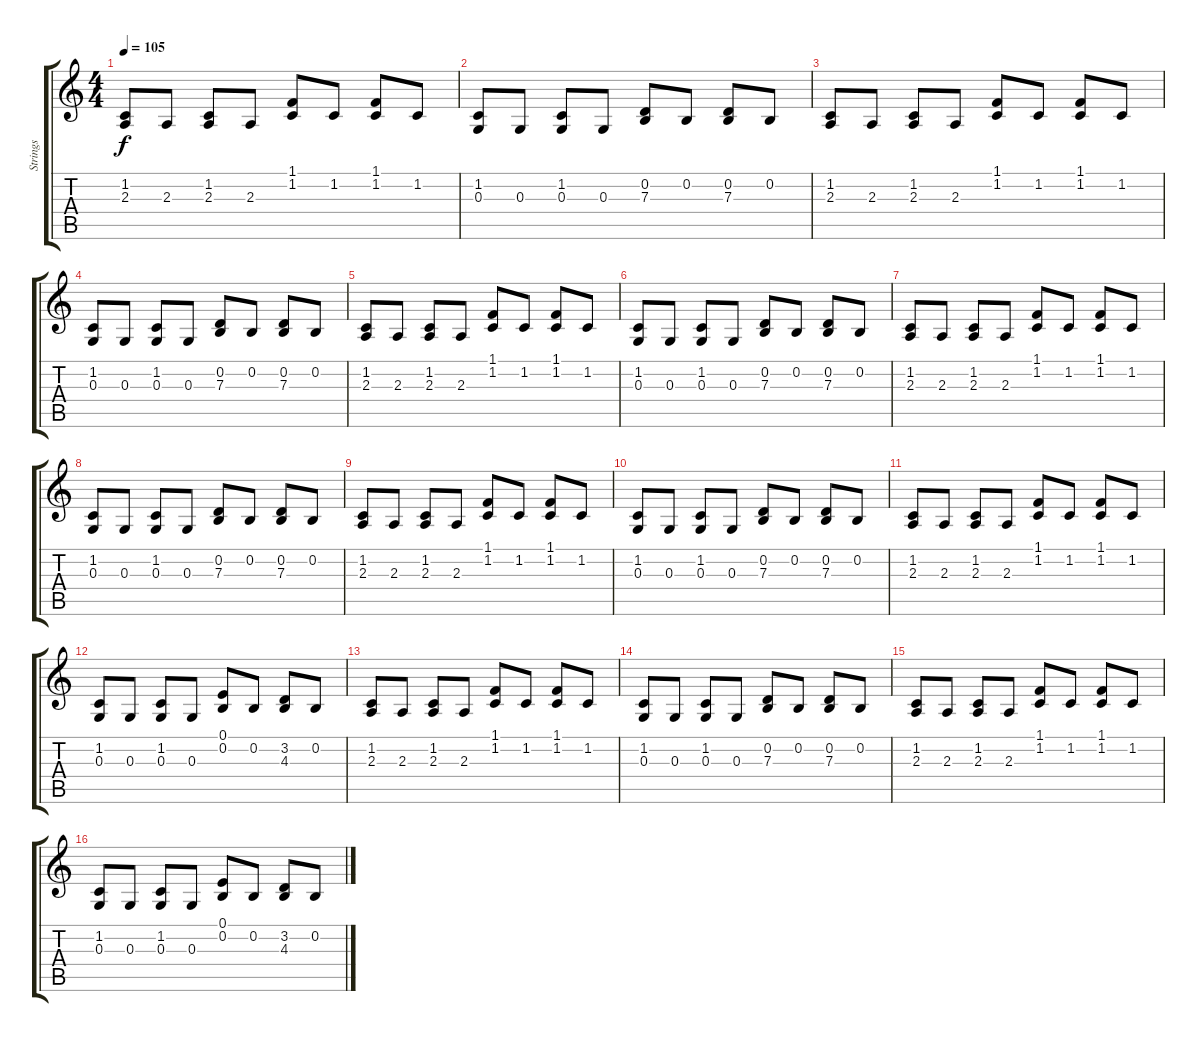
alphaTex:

\track ("Strings" "Strings") {solo instrument stringensemble1}
\staff {score tabs}
\tuning (E4 B3 G3 D3 A2 E2) {hide}
\ts (4 4)
\tempo 105
\clef g2
\ks c
(1.2 2.3).8{dy f} 2.3.8 (1.2 2.3).8 2.3.8 (1.1 1.2).8 1.2.8 (1.1 1.2).8 1.2.8 |
(1.2 0.3).8 0.3.8 (1.2 0.3).8 0.3.8 (0.2 7.3).8 0.2.8 (0.2 7.3).8 0.2.8 |
(1.2 2.3).8 2.3.8 (1.2 2.3).8 2.3.8 (1.1 1.2).8 1.2.8 (1.1 1.2).8 1.2.8 |
(1.2 0.3).8 0.3.8 (1.2 0.3).8 0.3.8 (0.2 7.3).8 0.2.8 (0.2 7.3).8 0.2.8 |
(1.2 2.3).8 2.3.8 (1.2 2.3).8 2.3.8 (1.1 1.2).8 1.2.8 (1.1 1.2).8 1.2.8 |
(1.2 0.3).8 0.3.8 (1.2 0.3).8 0.3.8 (0.2 7.3).8 0.2.8 (0.2 7.3).8 0.2.8 |
(1.2 2.3).8 2.3.8 (1.2 2.3).8 2.3.8 (1.1 1.2).8 1.2.8 (1.1 1.2).8 1.2.8 |
(1.2 0.3).8 0.3.8 (1.2 0.3).8 0.3.8 (0.2 7.3).8 0.2.8 (0.2 7.3).8 0.2.8 |
(1.2 2.3).8 2.3.8 (1.2 2.3).8 2.3.8 (1.1 1.2).8 1.2.8 (1.1 1.2).8 1.2.8 |
(1.2 0.3).8 0.3.8 (1.2 0.3).8 0.3.8 (0.2 7.3).8 0.2.8 (0.2 7.3).8 0.2.8 |
(1.2 2.3).8 2.3.8 (1.2 2.3).8 2.3.8 (1.1 1.2).8 1.2.8 (1.1 1.2).8 1.2.8 |
(1.2 0.3).8 0.3.8 (1.2 0.3).8 0.3.8 (0.1 0.2).8 0.2.8 (3.2 4.3).8 0.2.8 |
(1.2 2.3).8 2.3.8 (1.2 2.3).8 2.3.8 (1.1 1.2).8 1.2.8 (1.1 1.2).8 1.2.8 |
(1.2 0.3).8 0.3.8 (1.2 0.3).8 0.3.8 (0.2 7.3).8 0.2.8 (0.2 7.3).8 0.2.8 |
(1.2 2.3).8 2.3.8 (1.2 2.3).8 2.3.8 (1.1 1.2).8 1.2.8 (1.1 1.2).8 1.2.8 |
(1.2 0.3).8 0.3.8 (1.2 0.3).8 0.3.8 (0.1 0.2).8 0.2.8 (3.2 4.3).8 0.2.8
